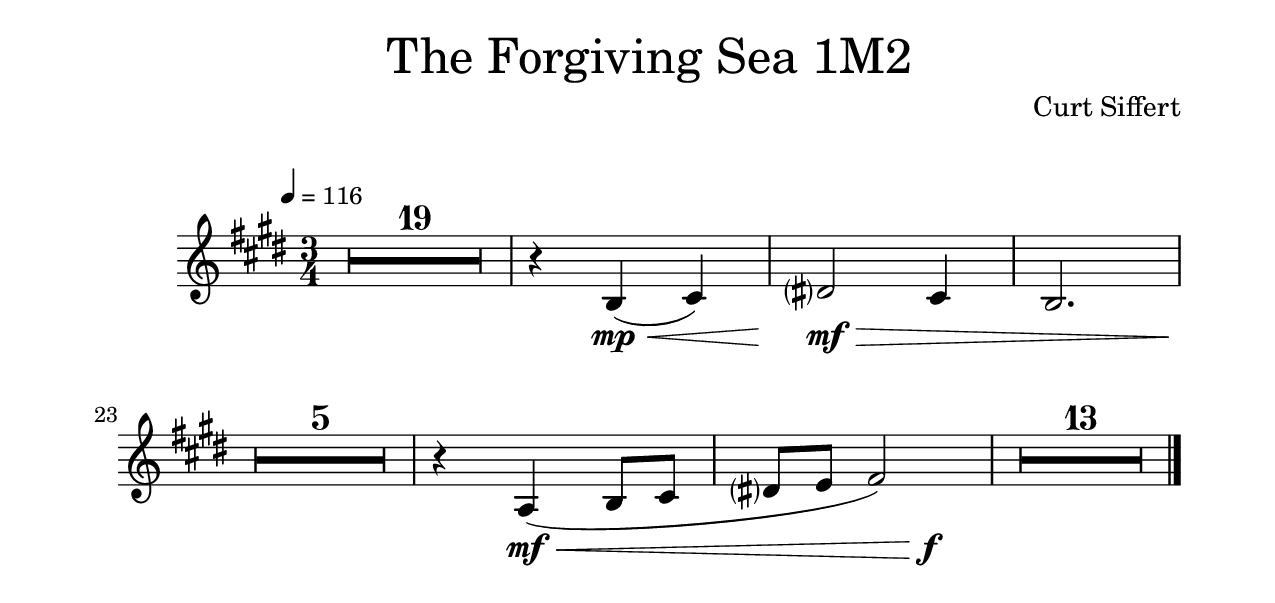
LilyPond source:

\version "2.16.0"
\include "english.ly"
\include "../lib/parts.ily"

\paper {
	ragged-last-bottom = ##t
}

\header {
	poet = \markup { "Clarinet 2 in B"\flat }
}

\version "2.24.0"
\include "english.ly"

clarinetTwoNotes = \relative c' {

	\time 3/4
	\key d \major
	\set tieWaitForNote = ##t

	R2.*19 |
	r4 a\mp\<( b) |
	\tag #'part { cs?2\mf\>b4 | }
	\tag #'score { cs2\mf\>b4 | }
	a2. |
	
	\tag #'part { \break }
	
	R2.*5\! |
	
	r4 g\mf\<( a8 b |
	\tag #'part { cs?8 d << {e2)} {s4 s4\f} >> | }
	\tag #'score { cs8 d << {e2)} {s4 s4\f} >> | }

	R2.*13
		
	\bar "|."
		
}


<<
	\new Staff \relative c'' { 
		\everyPartScore
		\transpose bf c'
		\keepWithTag #'part \clarinetTwoNotes
	}	
>>